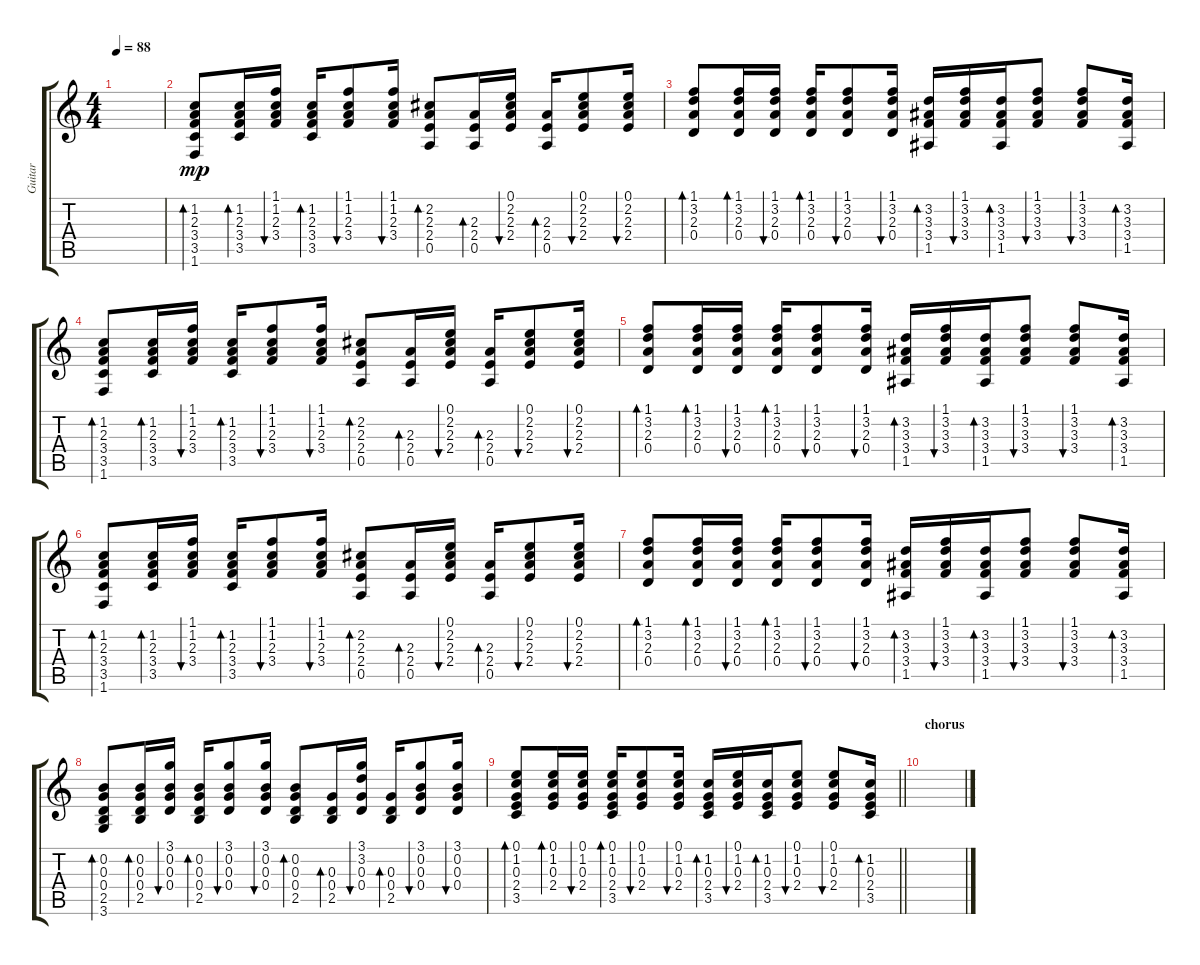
\track ("Guitar" "Guitar") {instrument electricguitarclean}
\staff {score tabs}
\tuning (E4 B3 G3 D3 A2 E2) {hide}
\ts (4 4)
\tempo 88
\clef g2
\ks c
|
(1.2 2.3 3.4 3.5 1.6).8{bd 30 dy mp} (1.2 2.3 3.4 3.5).16{bd 30} (1.1 1.2 2.3 3.4).16{bu 30} (1.2 2.3 3.4 3.5).16{bd 30} (1.1 1.2 2.3 3.4).8{bu 30} (1.1 1.2 2.3 3.4).16{bu 30} (2.2 2.3 2.4 0.5).8{bd 30} (2.3 2.4 0.5).16{bd 30} (0.1 2.2 2.3 2.4).16{bu 30} (2.3 2.4 0.5).16{bd 30} (0.1 2.2 2.3 2.4).8{bu 30} (0.1 2.2 2.3 2.4).16{bu 30} |
(1.1 3.2 2.3 0.4).8{bd 30} (1.1 3.2 2.3 0.4).16{bd 30} (1.1 3.2 2.3 0.4).16{bu 30} (1.1 3.2 2.3 0.4).16{bd 30} (1.1 3.2 2.3 0.4).8{bu 30} (1.1 3.2 2.3 0.4).16{bu 30} (3.2 3.3 3.4 1.5).16{bd 30} (1.1 3.2 3.3 3.4).16{bu 30} (3.2 3.3 3.4 1.5).16{bd 30} (1.1 3.2 3.3 3.4).8{bu 30} (1.1 3.2 3.3 3.4).8{bu 30} (3.2 3.3 3.4 1.5).16{bd 30} |
(1.2 2.3 3.4 3.5 1.6).8{bd 30} (1.2 2.3 3.4 3.5).16{bd 30} (1.1 1.2 2.3 3.4).16{bu 30} (1.2 2.3 3.4 3.5).16{bd 30} (1.1 1.2 2.3 3.4).8{bu 30} (1.1 1.2 2.3 3.4).16{bu 30} (2.2 2.3 2.4 0.5).8{bd 30} (2.3 2.4 0.5).16{bd 30} (0.1 2.2 2.3 2.4).16{bu 30} (2.3 2.4 0.5).16{bd 30} (0.1 2.2 2.3 2.4).8{bu 30} (0.1 2.2 2.3 2.4).16{bu 30} |
(1.1 3.2 2.3 0.4).8{bd 30} (1.1 3.2 2.3 0.4).16{bd 30} (1.1 3.2 2.3 0.4).16{bu 30} (1.1 3.2 2.3 0.4).16{bd 30} (1.1 3.2 2.3 0.4).8{bu 30} (1.1 3.2 2.3 0.4).16{bu 30} (3.2 3.3 3.4 1.5).16{bd 30} (1.1 3.2 3.3 3.4).16{bu 30} (3.2 3.3 3.4 1.5).16{bd 30} (1.1 3.2 3.3 3.4).8{bu 30} (1.1 3.2 3.3 3.4).8{bu 30} (3.2 3.3 3.4 1.5).16{bd 30} |
(1.2 2.3 3.4 3.5 1.6).8{bd 30} (1.2 2.3 3.4 3.5).16{bd 30} (1.1 1.2 2.3 3.4).16{bu 30} (1.2 2.3 3.4 3.5).16{bd 30} (1.1 1.2 2.3 3.4).8{bu 30} (1.1 1.2 2.3 3.4).16{bu 30} (2.2 2.3 2.4 0.5).8{bd 30} (2.3 2.4 0.5).16{bd 30} (0.1 2.2 2.3 2.4).16{bu 30} (2.3 2.4 0.5).16{bd 30} (0.1 2.2 2.3 2.4).8{bu 30} (0.1 2.2 2.3 2.4).16{bu 30} |
(1.1 3.2 2.3 0.4).8{bd 30} (1.1 3.2 2.3 0.4).16{bd 30} (1.1 3.2 2.3 0.4).16{bu 30} (1.1 3.2 2.3 0.4).16{bd 30} (1.1 3.2 2.3 0.4).8{bu 30} (1.1 3.2 2.3 0.4).16{bu 30} (3.2 3.3 3.4 1.5).16{bd 30} (1.1 3.2 3.3 3.4).16{bu 30} (3.2 3.3 3.4 1.5).16{bd 30} (1.1 3.2 3.3 3.4).8{bu 30} (1.1 3.2 3.3 3.4).8{bu 30} (3.2 3.3 3.4 1.5).16{bd 30} |
(0.2 0.3 0.4 2.5 3.6).8{bd 30} (0.2 0.3 0.4 2.5).16{bd 30} (3.1 0.2 0.3 0.4).16{bu 30} (0.2 0.3 0.4 2.5).16{bd 30} (3.1 0.2 0.3 0.4).8{bu 30} (3.1 0.2 0.3 0.4).16{bu 30} (0.2 0.3 0.4 2.5).8{bd 30} (0.3 0.4 2.5).16{bd 30} (3.1 3.2 0.3 0.4).16{bu 30} (0.3 0.4 2.5).16{bd 30} (3.1 0.2 0.3 0.4).8{bu 30} (3.1 0.2 0.3 0.4).16{bu 30} |
\barLineRight lightlight
(0.1 1.2 0.3 2.4 3.5).8{bd 30} (0.1 1.2 0.3 2.4).16{bd 30} (0.1 1.2 0.3 2.4).16{bu 30} (0.1 1.2 0.3 2.4 3.5).16{bd 30} (0.1 1.2 0.3 2.4).8{bu 30} (0.1 1.2 0.3 2.4).16{bu 30} (1.2 0.3 2.4 3.5).16{bd 30} (0.1 1.2 0.3 2.4).16{bu 30} (1.2 0.3 2.4 3.5).16{bd 30} (0.1 1.2 0.3 2.4).8{bu 30} (0.1 1.2 0.3 2.4).8{bu 30} (1.2 0.3 2.4 3.5).16{bd 30} |
\section ("" "chorus ")
